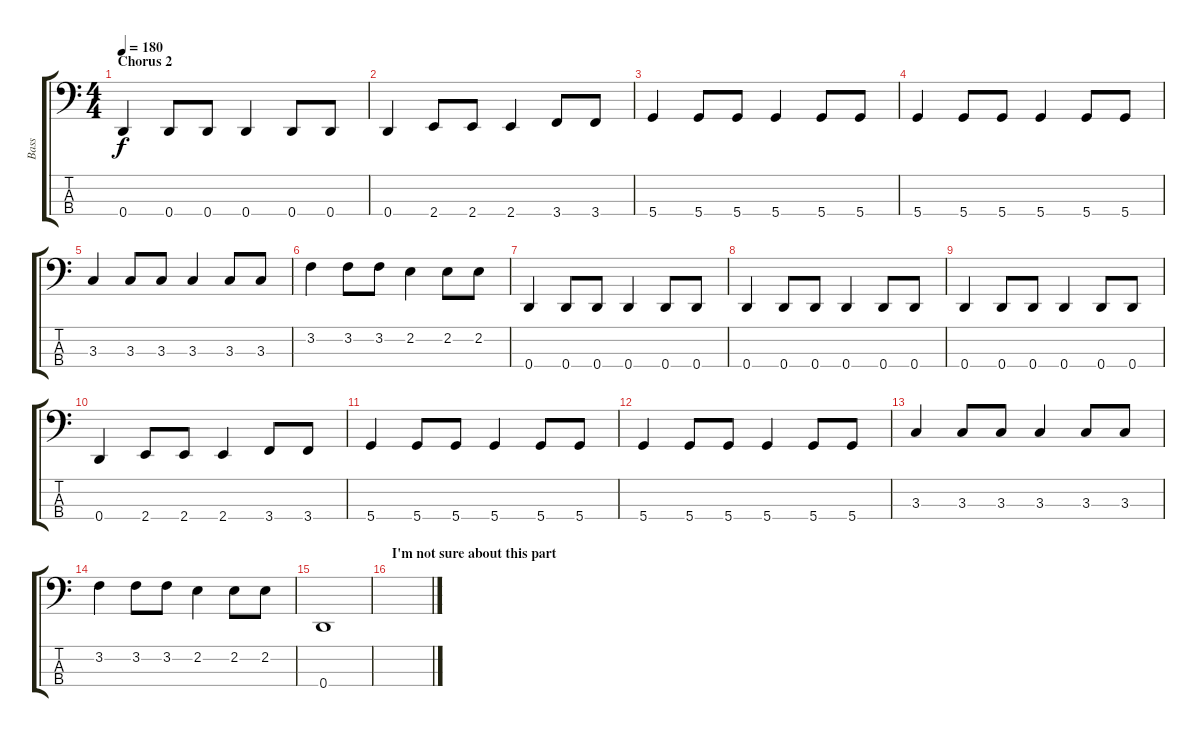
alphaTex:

\track ("Bass" "Bass") {instrument electricbassfinger}
\staff {score tabs}
\tuning (G2 D2 A1 D1) {hide}
\ts (4 4)
\section ("" "Chorus 2")
\tempo 180
\clef f4
\ks c
0.4.4{dy f} 0.4.8 0.4.8 0.4.4 0.4.8 0.4.8 |
0.4.4 2.4.8 2.4.8 2.4.4 3.4.8 3.4.8 |
5.4.4 5.4.8 5.4.8 5.4.4 5.4.8 5.4.8 |
5.4.4 5.4.8 5.4.8 5.4.4 5.4.8 5.4.8 |
3.3.4 3.3.8 3.3.8 3.3.4 3.3.8 3.3.8 |
3.2.4 3.2.8 3.2.8 2.2.4 2.2.8 2.2.8 |
0.4.4 0.4.8 0.4.8 0.4.4 0.4.8 0.4.8 |
0.4.4 0.4.8 0.4.8 0.4.4 0.4.8 0.4.8 |
0.4.4 0.4.8 0.4.8 0.4.4 0.4.8 0.4.8 |
0.4.4 2.4.8 2.4.8 2.4.4 3.4.8 3.4.8 |
5.4.4 5.4.8 5.4.8 5.4.4 5.4.8 5.4.8 |
5.4.4 5.4.8 5.4.8 5.4.4 5.4.8 5.4.8 |
3.3.4 3.3.8 3.3.8 3.3.4 3.3.8 3.3.8 |
3.2.4 3.2.8 3.2.8 2.2.4 2.2.8 2.2.8 |
0.4.1 |
\section ("" "I'm not sure about this part")
